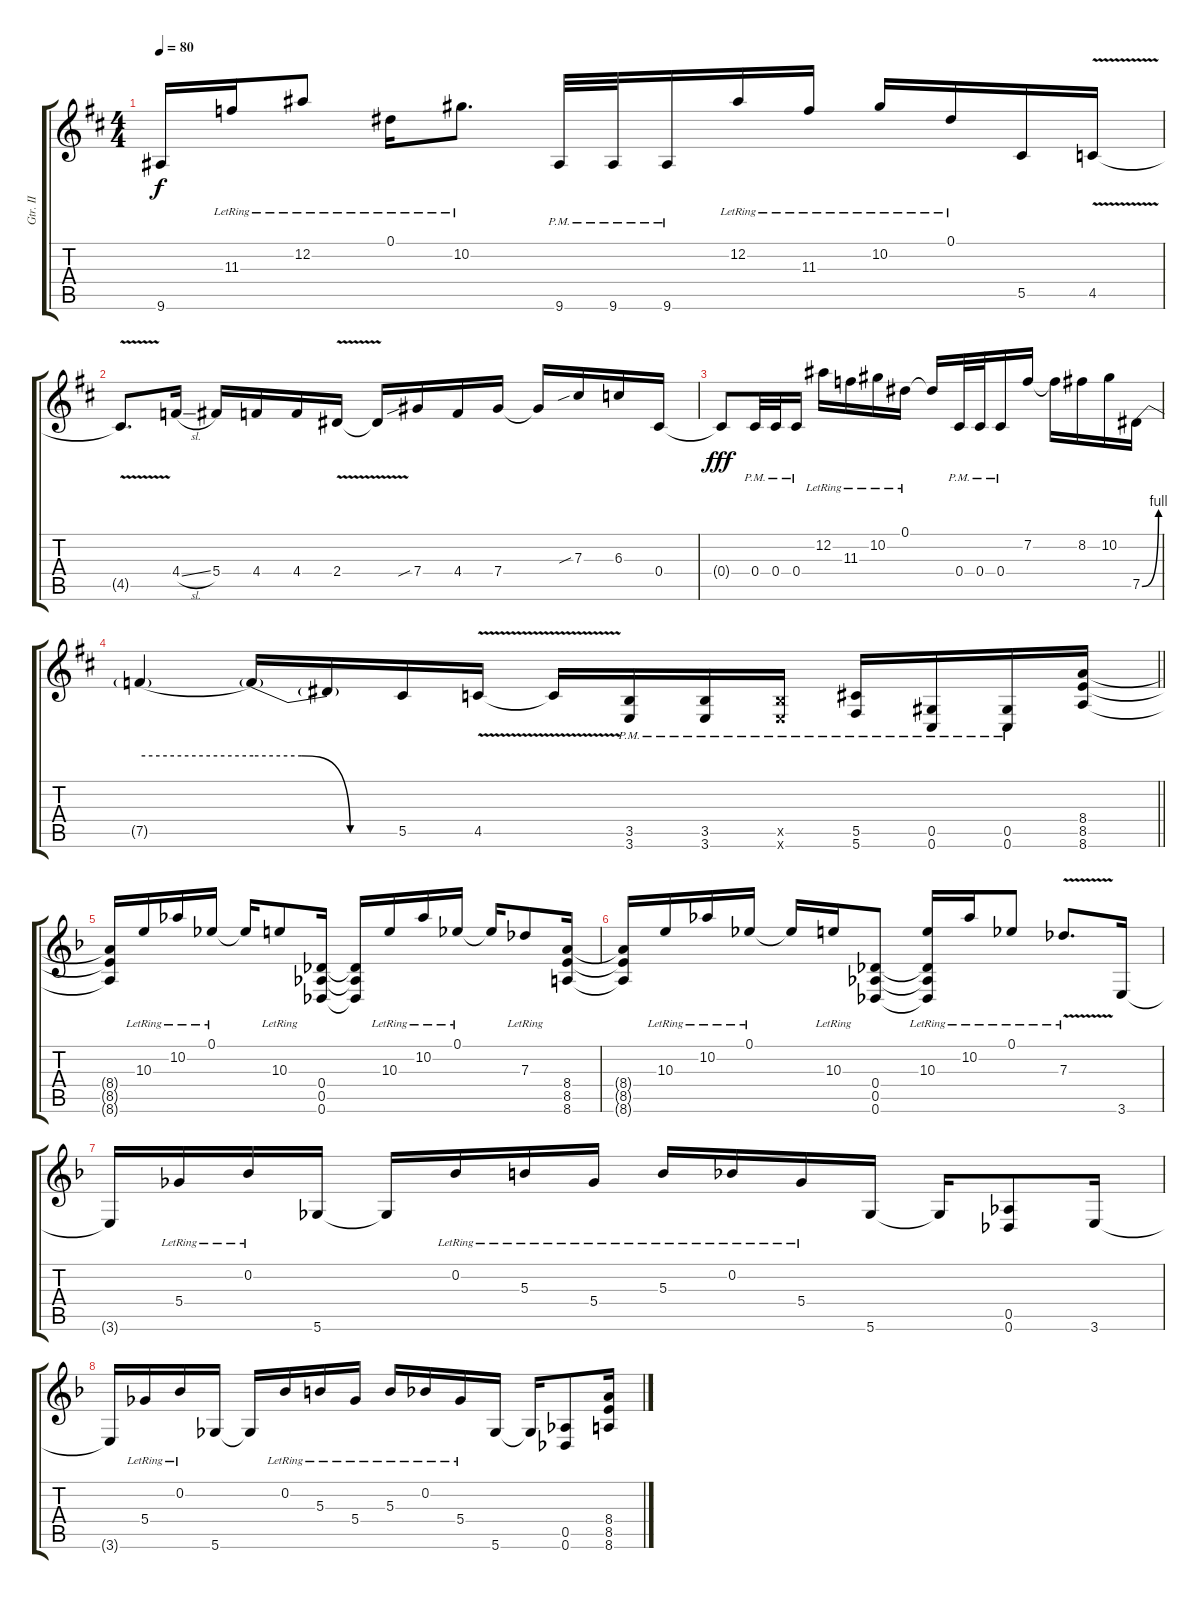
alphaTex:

\track ("Gtr. II" "Gtr. II") {instrument overdrivenguitar}
\staff {score tabs}
\tuning (Eb4 Bb3 Gb3 Db3 Ab2 Db2) {hide}
\ts (4 4)
\tempo 80
\clef g2
\ks d
9.6{t}.16{dy f} 11.3{lr}.16 12.2{lr}.8 0.1{lr}.16 10.2{lr}.8{d} 9.6{pm}.32 9.6{pm}.32 9.6{pm}.16 12.2{lr}.16 11.3{lr}.16 10.2{lr}.16 0.1{lr}.16 5.5.16 4.5{v}.16 |
4.5{v t}.8{d} 4.4{sl}.16 5.4.16 4.4.16 4.4.16 2.4{v}.16 2.4{v t}.16 7.4{sib}.16 4.4.16 7.4.16 7.4{t}.16 7.3{sib}.16 6.3.16 0.4.16 |
0.4{t}.8{dy fff} 0.4{pm}.32 0.4{pm}.32 0.4{pm}.16 12.2{lr}.16 11.3{lr}.16 10.2{lr}.16 0.1{lr}.16 0.1{t}.16 0.4{pm}.32 0.4{pm}.32 0.4{pm}.16 7.2.16 7.2{t}.16 8.2.16 10.2.16 7.5{be (bend 0 0 60 4)}.16 |
\barLineRight lightlight
7.5{be (hold 0 4 60 4) t}.4 7.5{be (custom 0 4 20 4 40 0 60 0) t}.16 7.5{t}.16 5.5.16 4.5{v}.16 4.5{v t}.16 (3.5{pm} 3.6{pm}).16 (3.5{pm} 3.6{pm}).16 (3.5{pm x} 3.6{pm x}).16 (5.5{pm} 5.6{pm}).16 (0.5{pm} 0.6{pm}).16 (0.5{pm} 0.6{pm}).16 (8.4 8.5 8.6).16 |
\ks f
(8.4{t} 8.5{t} 8.6{t}).16 10.3{lr}.16 10.2{lr}.16 0.1{lr}.16 0.1{t}.16 10.3{lr}.8 (0.4 0.5 0.6).16 (0.4{t} 0.5{t} 0.6{t}).16 10.3{lr}.16 10.2{lr}.16 0.1{lr}.16 0.1{t}.16 7.3{lr}.8 (8.4 8.5 8.6).16 |
(8.4{t} 8.5{t} 8.6{t}).16 10.3{lr}.16 10.2{lr}.16 0.1{lr}.16 0.1{t}.16 10.3{lr}.16 (0.4 0.5 0.6).8 (10.3{lr} 0.4{t} 0.5{t} 0.6{t}).16 10.2{lr}.16 0.1{lr}.8 7.3{v lr}.8{d} 3.6.16 |
3.6{t}.16 5.4{lr}.16 0.2{lr}.16 5.6.16 5.6{t}.16 0.2{lr}.16 5.3{lr}.16 5.4{lr}.16 5.3{lr}.16 0.2{lr}.16 5.4{lr}.16 5.6.16 5.6{t}.16 (0.5 0.6).8 3.6.16 |
3.6{t}.16 5.4{lr}.16 0.2{lr}.16 5.6.16 5.6{t}.16 0.2{lr}.16 5.3{lr}.16 5.4{lr}.16 5.3{lr}.16 0.2{lr}.16 5.4{lr}.16 5.6.16 5.6{t}.16 (0.5 0.6).8 (8.4 8.5 8.6).16
